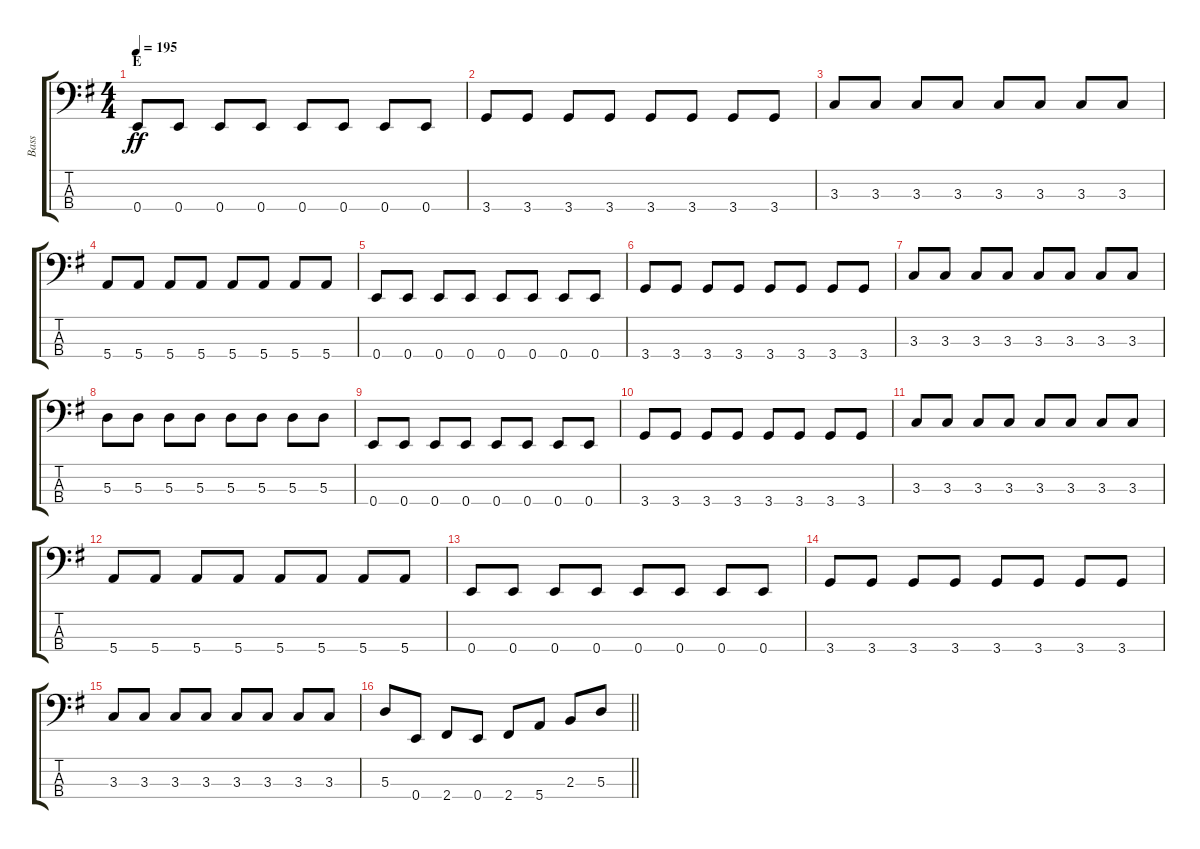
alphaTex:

\track ("Bass" "Bass") {instrument electricbasspick}
\staff {score tabs}
\tuning (G2 D2 A1 E1) {hide}
\ts (4 4)
\section ("" "E")
\tempo 195
\clef f4
\ks g
0.4.8{dy ff} 0.4.8 0.4.8 0.4.8 0.4.8 0.4.8 0.4.8 0.4.8 |
3.4.8 3.4.8 3.4.8 3.4.8 3.4.8 3.4.8 3.4.8 3.4.8 |
3.3.8 3.3.8 3.3.8 3.3.8 3.3.8 3.3.8 3.3.8 3.3.8 |
5.4.8 5.4.8 5.4.8 5.4.8 5.4.8 5.4.8 5.4.8 5.4.8 |
0.4.8 0.4.8 0.4.8 0.4.8 0.4.8 0.4.8 0.4.8 0.4.8 |
3.4.8 3.4.8 3.4.8 3.4.8 3.4.8 3.4.8 3.4.8 3.4.8 |
3.3.8 3.3.8 3.3.8 3.3.8 3.3.8 3.3.8 3.3.8 3.3.8 |
5.3.8 5.3.8 5.3.8 5.3.8 5.3.8 5.3.8 5.3.8 5.3.8 |
0.4.8 0.4.8 0.4.8 0.4.8 0.4.8 0.4.8 0.4.8 0.4.8 |
3.4.8 3.4.8 3.4.8 3.4.8 3.4.8 3.4.8 3.4.8 3.4.8 |
3.3.8 3.3.8 3.3.8 3.3.8 3.3.8 3.3.8 3.3.8 3.3.8 |
5.4.8 5.4.8 5.4.8 5.4.8 5.4.8 5.4.8 5.4.8 5.4.8 |
0.4.8 0.4.8 0.4.8 0.4.8 0.4.8 0.4.8 0.4.8 0.4.8 |
3.4.8 3.4.8 3.4.8 3.4.8 3.4.8 3.4.8 3.4.8 3.4.8 |
3.3.8 3.3.8 3.3.8 3.3.8 3.3.8 3.3.8 3.3.8 3.3.8 |
\barLineRight lightlight
5.3.8 0.4.8 2.4.8 0.4.8 2.4.8 5.4.8 2.3.8 5.3.8
